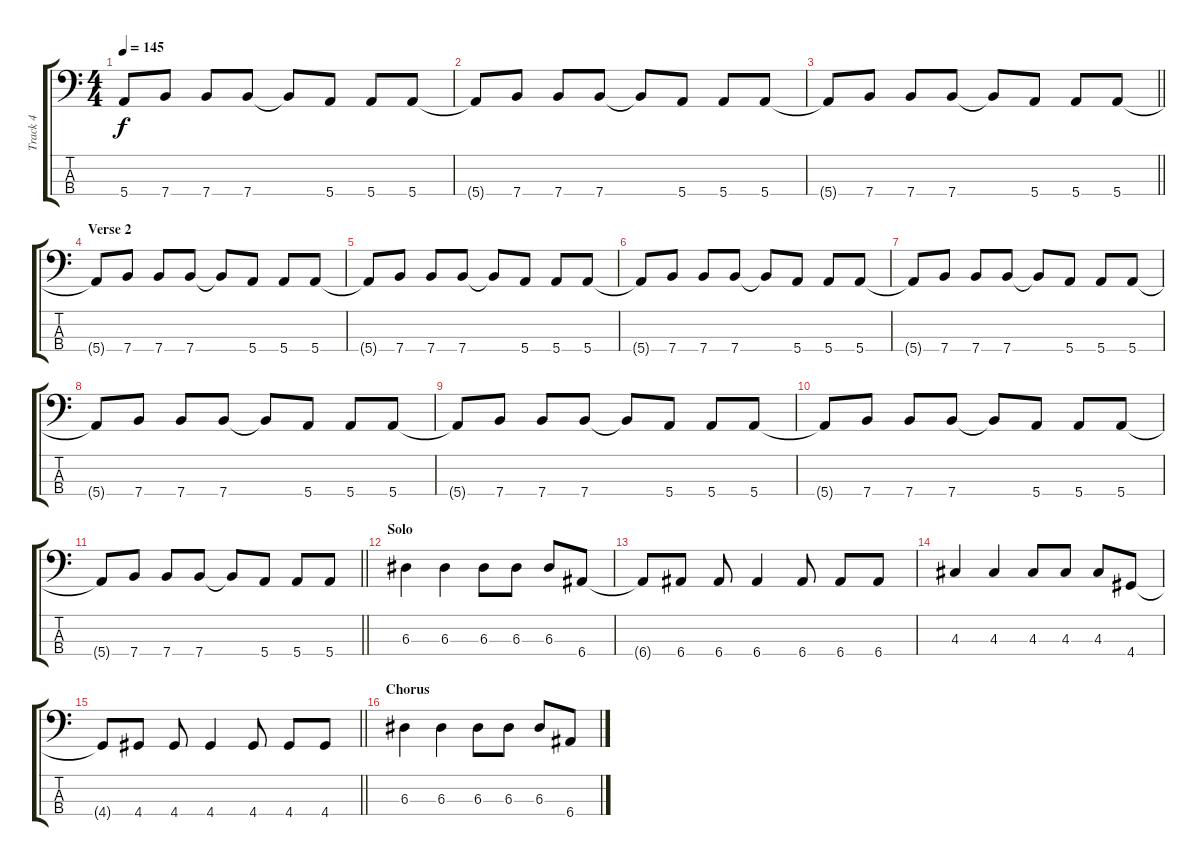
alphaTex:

\track ("Track 4" "Track 4") {instrument electricbassfinger}
\staff {score tabs}
\tuning (G2 D2 A1 E1) {hide}
\ts (4 4)
\tempo 145
\clef f4
\ks c
5.4{t}.8{dy f} 7.4.8 7.4.8 7.4.8 7.4{t}.8 5.4.8 5.4.8 5.4.8 |
5.4{t}.8 7.4.8 7.4.8 7.4.8 7.4{t}.8 5.4.8 5.4.8 5.4.8 |
\barLineRight lightlight
5.4{t}.8 7.4.8 7.4.8 7.4.8 7.4{t}.8 5.4.8 5.4.8 5.4.8 |
\section ("" "Verse 2")
5.4{t}.8 7.4.8 7.4.8 7.4.8 7.4{t}.8 5.4.8 5.4.8 5.4.8 |
5.4{t}.8 7.4.8 7.4.8 7.4.8 7.4{t}.8 5.4.8 5.4.8 5.4.8 |
5.4{t}.8 7.4.8 7.4.8 7.4.8 7.4{t}.8 5.4.8 5.4.8 5.4.8 |
5.4{t}.8 7.4.8 7.4.8 7.4.8 7.4{t}.8 5.4.8 5.4.8 5.4.8 |
5.4{t}.8 7.4.8 7.4.8 7.4.8 7.4{t}.8 5.4.8 5.4.8 5.4.8 |
5.4{t}.8 7.4.8 7.4.8 7.4.8 7.4{t}.8 5.4.8 5.4.8 5.4.8 |
5.4{t}.8 7.4.8 7.4.8 7.4.8 7.4{t}.8 5.4.8 5.4.8 5.4.8 |
\barLineRight lightlight
5.4{t}.8 7.4.8 7.4.8 7.4.8 7.4{t}.8 5.4.8 5.4.8 5.4.8 |
\section ("" "Solo")
6.3.4 6.3.4 6.3.8 6.3.8 6.3.8 6.4.8 |
6.4{t}.8 6.4.8 6.4.8 6.4.4 6.4.8 6.4.8 6.4.8 |
4.3.4 4.3.4 4.3.8 4.3.8 4.3.8 4.4.8 |
\barLineRight lightlight
4.4{t}.8 4.4.8 4.4.8 4.4.4 4.4.8 4.4.8 4.4.8 |
\section ("" "Chorus")
6.3.4 6.3.4 6.3.8 6.3.8 6.3.8 6.4.8
